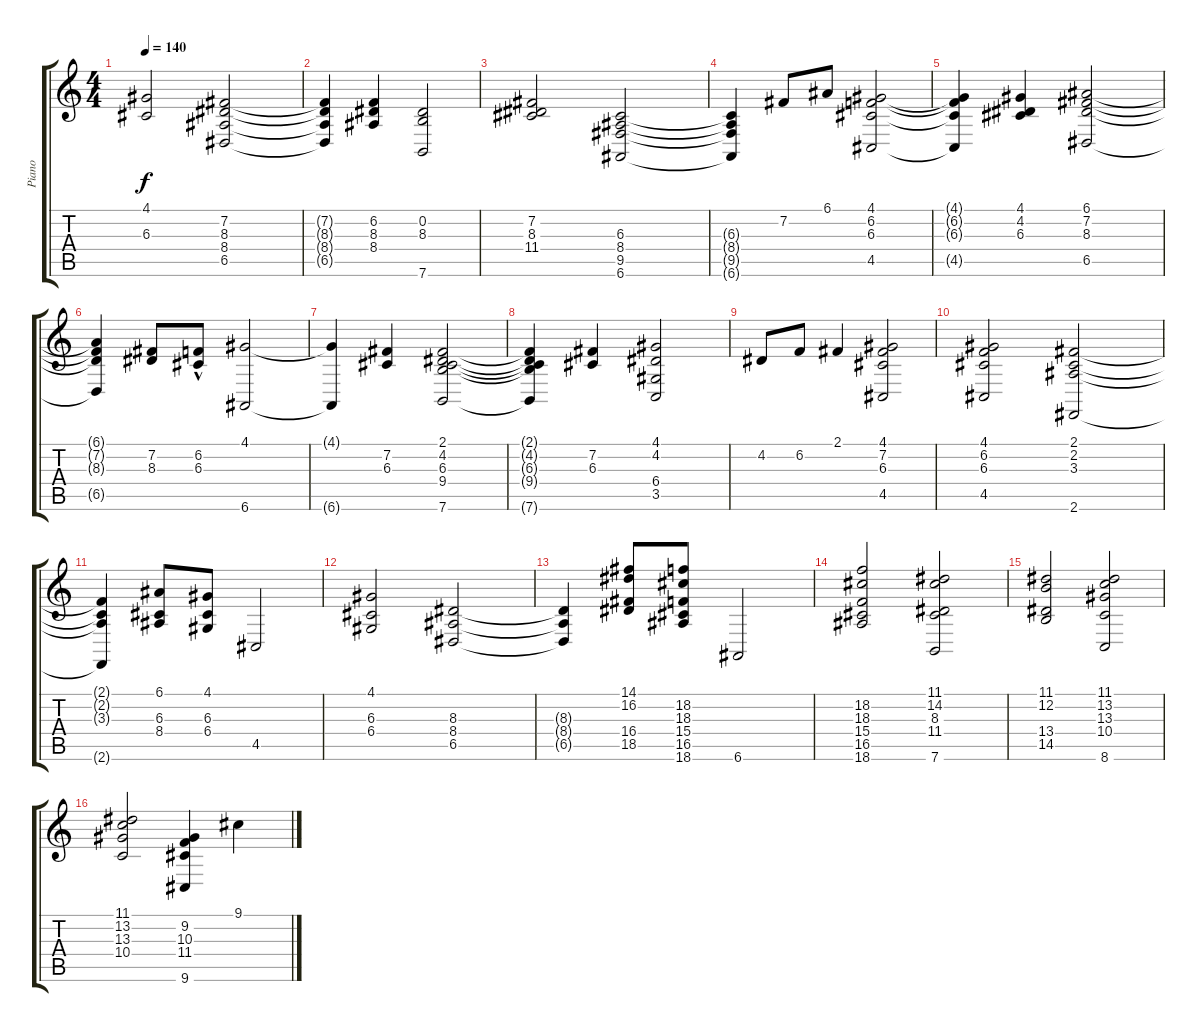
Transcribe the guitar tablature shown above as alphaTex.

\track ("Piano" "Piano") {instrument acousticgrandpiano}
\staff {score tabs}
\tuning (E4 B3 G3 D3 A2 E2) {hide}
\ts (4 4)
\tempo 140
\clef g2
\ks c
(4.1 6.3).2{dy f} (7.2 8.3 8.4 6.5).2 |
(7.2{t} 8.3{t} 8.4{t} 6.5{t}).4 (6.2 8.3 8.4).4 (0.2 8.3 7.6).2 |
(7.2 8.3 11.4).2 (6.3 8.4 9.5 6.6).2 |
(6.3{t} 8.4{t} 9.5{t} 6.6{t}).4 7.2.8 6.1.8 (4.1 6.2 6.3 4.5).2 |
(4.1{t} 6.2{t} 6.3{t} 4.5{t}).4 (4.1 4.2 6.3).4 (6.1 7.2 8.3 6.5).2 |
(6.1{t} 7.2{t} 8.3{t} 6.5{t}).4 (7.2 8.3).8 (6.2{hac} 6.3{hac}).8 (4.1 6.6).2 |
(4.1{t} 6.6{t}).4 (7.2 6.3).4 (2.1 4.2 6.3 9.4 7.6).2 |
(2.1{t} 4.2{t} 6.3{t} 9.4{t} 7.6{t}).4 (7.2 6.3).4 (4.1 4.2 6.4 3.5).2 |
4.2.8 6.2.8 2.1.4 (4.1 7.2 6.3 4.5).2 |
(4.1 6.2 6.3 4.5).2 (2.1 2.2 3.3 2.6).2 |
(2.1{t} 2.2{t} 3.3{t} 2.6{t}).4 (6.1 6.3 8.4).8 (4.1 6.3 6.4).8 4.5.2 |
(4.1 6.3 6.4).2 (8.3 8.4 6.5).2 |
(8.3{t} 8.4{t} 6.5{t}).4 (14.1 16.2 16.4 18.5).8 (18.2 18.3 15.4 16.5 18.6).8 6.6.2 |
(18.2 18.3 15.4 16.5 18.6).2 (11.1 14.2 8.3 11.4 7.6).2 |
(11.1 12.2 13.4 14.5).2 (11.1 13.2 13.3 10.4 8.6).2 |
(11.1 13.2 13.3 10.4).2 (9.2 10.3 11.4 9.6).4 9.1.4
